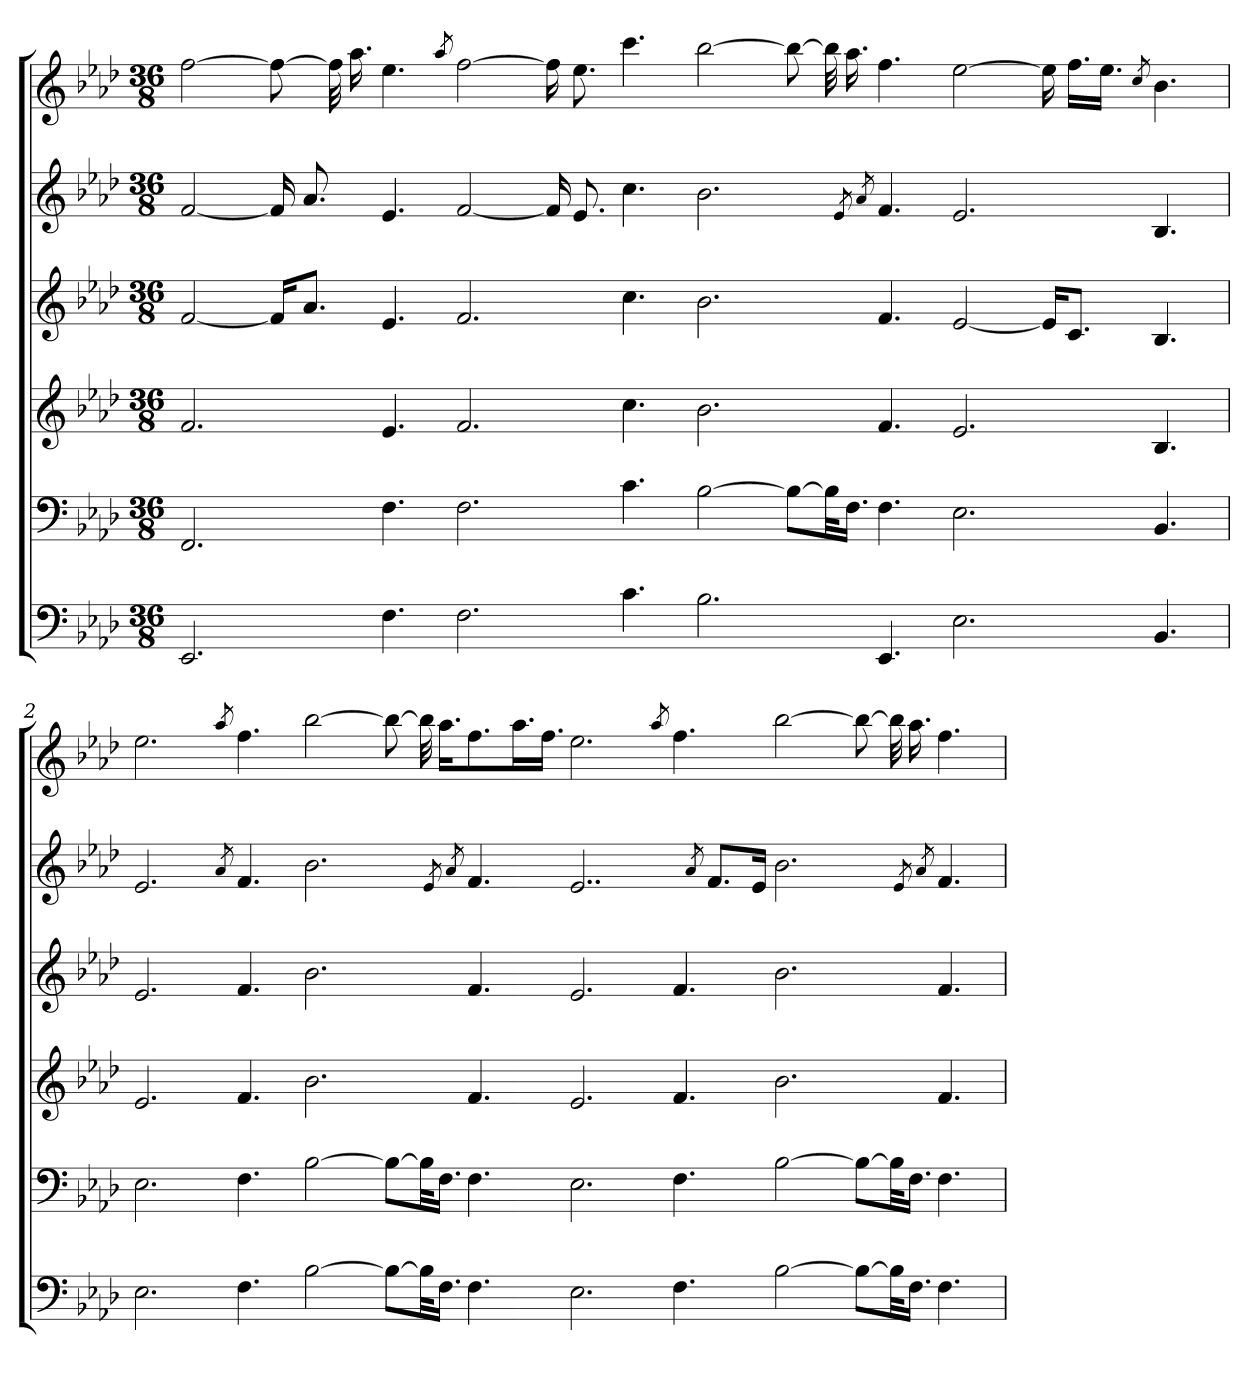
**kern	**kern	**kern	**kern	**kern	**kern
*part6	*part5	*part4	*part3	*part2	*part1
*staff6	*staff5	*staff4	*staff3	*staff2	*staff1
*clefF4	*clefF4	*clefG2	*clefG2	*clefG2	*clefG2
*k[b-e-a-d-]	*k[b-e-a-d-]	*k[b-e-a-d-]	*k[b-e-a-d-]	*k[b-e-a-d-]	*k[b-e-a-d-]
*M36/8	*M36/8	*M36/8	*M36/8	*M36/8	*M36/8
=1	=1	=1	=1	=1	=1
2.EE-	2.FF	2.f	[2f	[2f	[2ff
.	.	.	16f/KL]	16f]	8ff_
.	.	.	8.a-/J	8.a-	.
.	.	.	.	.	32ff]
.	.	.	.	.	16.aa-
4.F	4.F	4.e-	4.e-	4.e-	4.ee-
.	.	.	.	.	8qaa-
2.F	2.F	2.f	2.f	[2f	[2ff
.	.	.	.	16f]	16ff]
.	.	.	.	8.e-	8.ee-
4.c	4.c	4.cc	4.cc	4.cc	4.ccc
2.B-	[2B-	2.b-	2.b-	2.b-	[2bb-
.	8B-\L_	.	.	.	8bb-_
.	32B-\KL]	.	.	.	32bb-]
.	16.F\JJ	.	.	.	16.aa-
.	.	.	.	8qe-	.
.	.	.	.	8qa-	.
4.EE-	4.F	4.f	4.f	4.f	4.ff
2.E-	2.E-	2.e-	[2e-	2.e-	[2ee-
.	.	.	16e-/KL]	.	16ee-]
.	.	.	8.c/J	.	16.ff\LL
.	.	.	.	.	16.ee-\JJ
.	.	.	.	.	8qcc
4.BB-	4.BB-	4.B-	4.B-	4.B-	4.b-
=2	=2	=2	=2	=2	=2
2.E-	2.E-	2.e-	2.e-	2.e-	2.ee-
.	.	.	.	8qa-	8qaa-
4.F	4.F	4.f	4.f	4.f	4.ff
[2B-	[2B-	2.b-	2.b-	2.b-	[2bb-
8B-\L_	8B-\L_	.	.	.	8bb-_
32B-\KL]	32B-\KL]	.	.	.	32bb-]
16.F\JJ	16.F\JJ	.	.	.	16.aa-\KL
.	.	.	.	8qe-	.
.	.	.	.	8qa-	.
4.F	4.F	4.f	4.f	4.f	8.ff\
.	.	.	.	.	16.aa-\L
.	.	.	.	.	16.ff\JJ
2.E-	2.E-	2.e-	2.e-	2..e-	2.ee-
.	.	.	.	.	8qaa-
4.F	4.F	4.f	4.f	.	4.ff
.	.	.	.	8qa-	.
.	.	.	.	8.f/L	.
.	.	.	.	16e-/Jk	.
[2B-	[2B-	2.b-	2.b-	2.b-	[2bb-
8B-\L_	8B-\L_	.	.	.	8bb-_
32B-\KL]	32B-\KL]	.	.	.	32bb-]
16.F\JJ	16.F\JJ	.	.	.	16.aa-
.	.	.	.	8qe-	.
.	.	.	.	8qa-	.
4.F	4.F	4.f	4.f	4.f	4.ff
=	=	=	=	=	=
*-	*-	*-	*-	*-	*-
